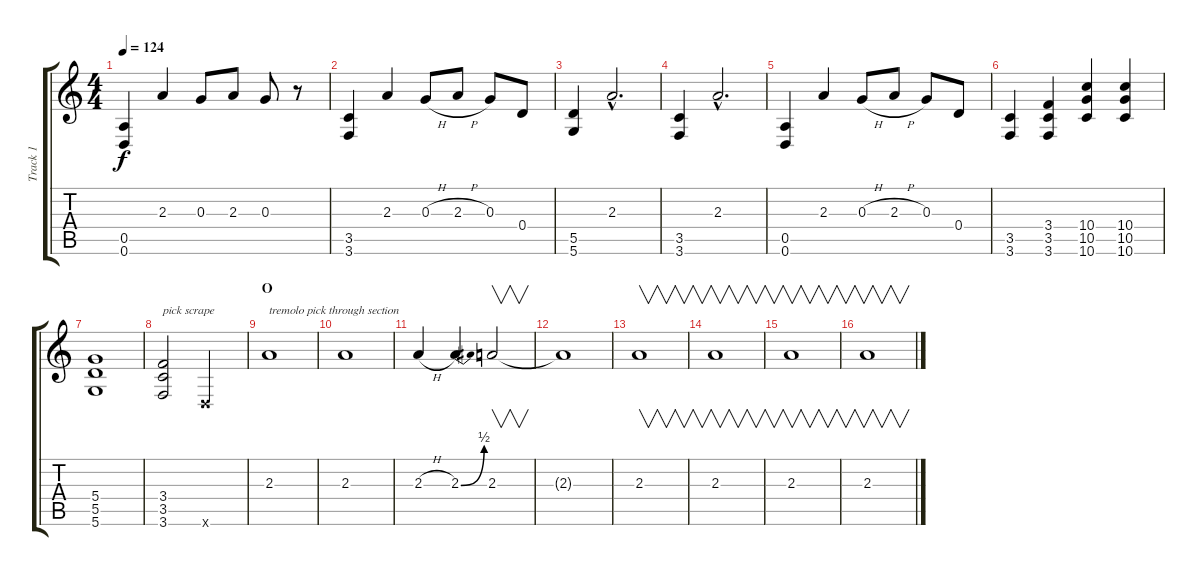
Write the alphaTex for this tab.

\track ("Track 1" "Track 1") {instrument electricguitarclean}
\staff {score tabs}
\tuning (E4 B3 G3 D3 A2 D2) {hide}
\ts (4 4)
\tempo 124
\clef g2
\ks c
(0.5 0.6).4{dy f} 2.3.4 0.3.8 2.3.8 0.3.8 r.8 |
(3.5 3.6).4 2.3.4 0.3{h}.8 2.3{h}.8 0.3.8 0.4.8 |
(5.5 5.6).4 2.3{hac}.2{d} |
(3.5 3.6).4 2.3{hac}.2{d} |
(0.5 0.6).4 2.3.4 0.3{h}.8 2.3{h}.8 0.3.8 0.4.8 |
(3.5 3.6).4 (3.4 3.5 3.6).4 (10.4 10.5 10.6).4 (10.4 10.5 10.6).4 |
(5.4 5.5 5.6).1 |
(3.4 3.5 3.6).2{txt "pick scrape"} 0.6{x}.2 |
\section ("" "O")
2.3.1{txt "tremolo pick through section"} |
2.3.1 |
2.3{h}.4 2.3{be (bend 0 0 60 2)}.4 2.3.2{v} |
2.3{t}.1 |
2.3.1{v} |
2.3.1{v} |
2.3.1{v} |
2.3.1{v}
